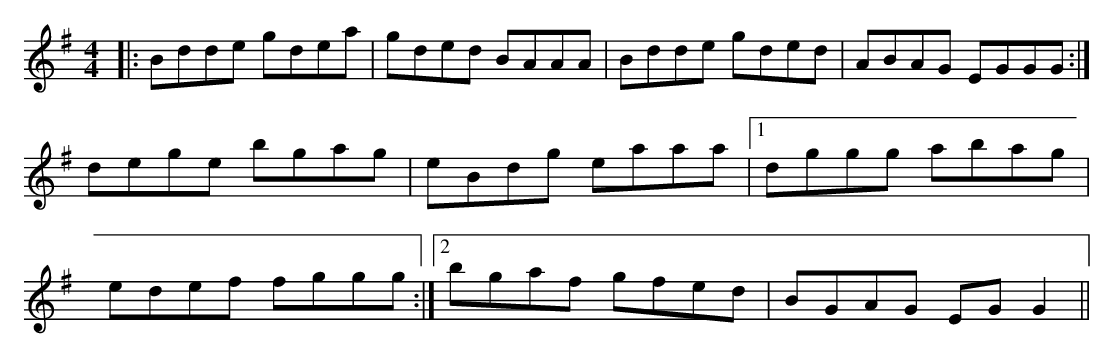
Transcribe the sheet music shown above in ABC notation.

X:1
M:4/4
K:G
|:Bdde gdea|gded BAAA|Bdde gded|ABAG EGGG:|
dege bgag|eBdg eaaa|1 dggg abag|
edef fggg:|2 bgaf gfed|BGAG EG G2||
